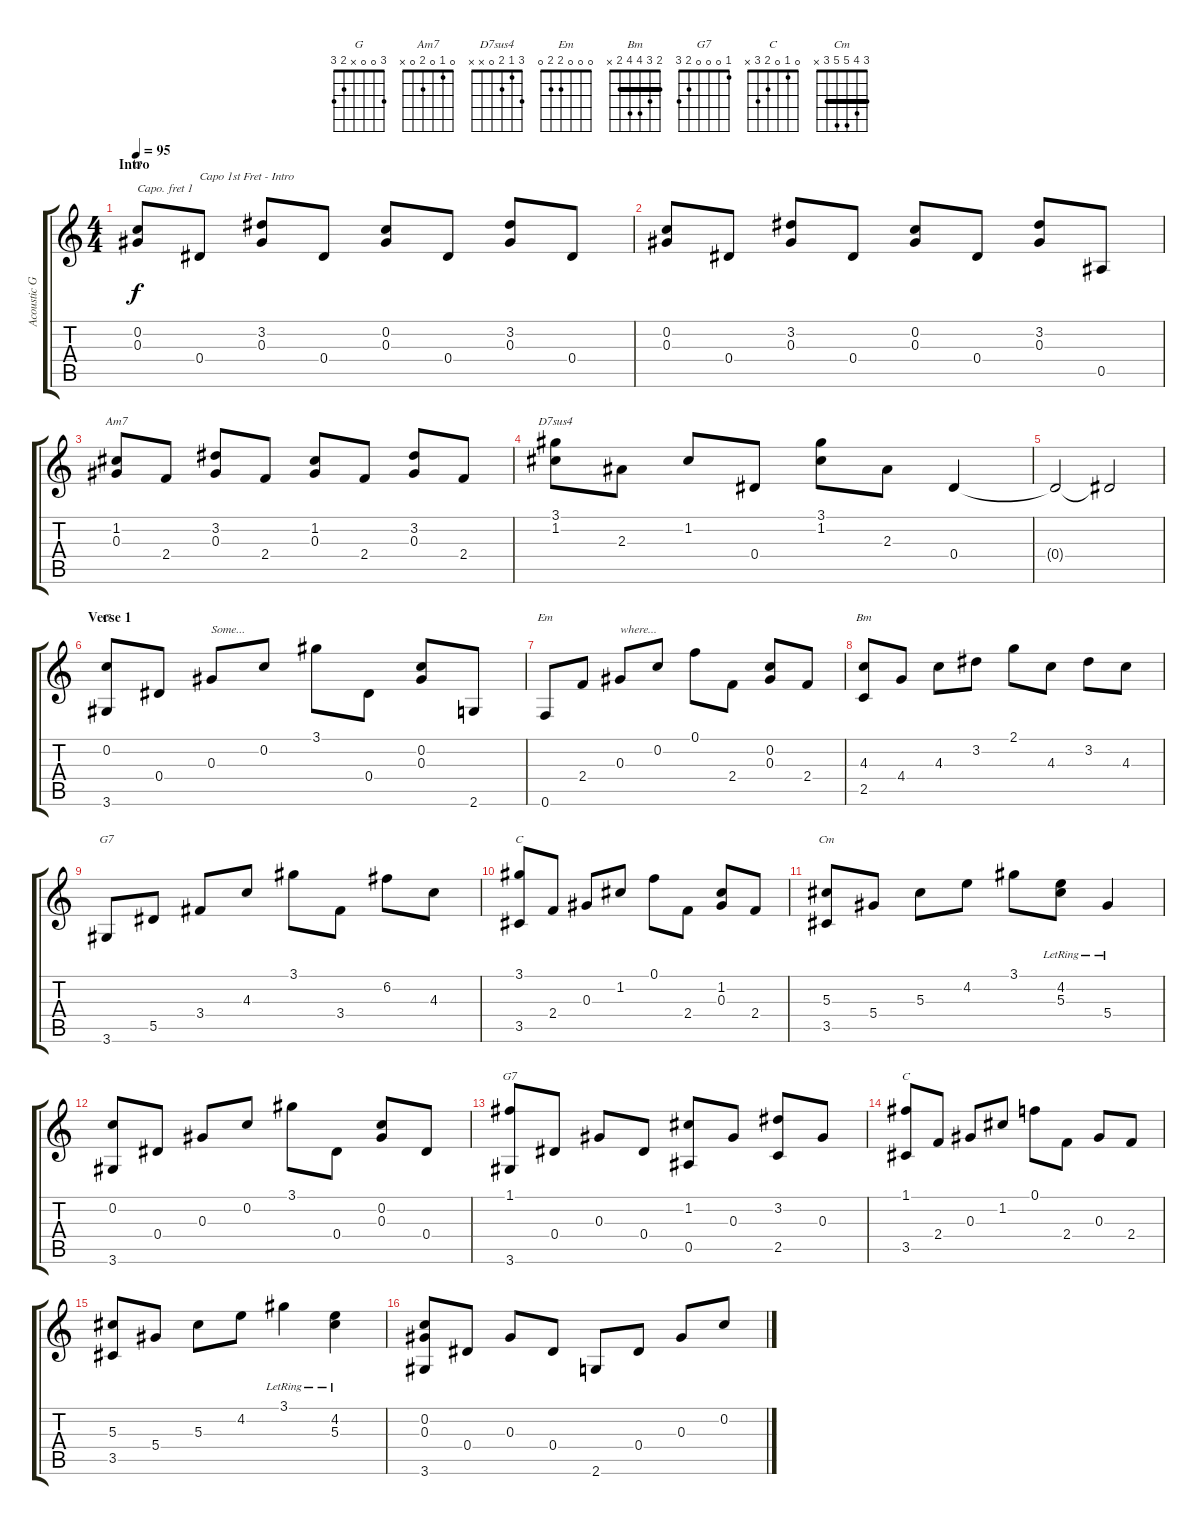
\track ("Acoustic Guitar" "Acoustic G") {instrument acousticguitarsteel}
\staff {score tabs}
\capo 1
\tuning (E4 B3 G3 D3 A2 E2) {hide}
\chord ("G" x 0 0 x x x)
\chord ("Am7" 0 1 0 2 0 x)
\chord ("D7sus4" 3 1 2 0 x x)
\chord ("G" 3 0 0 x 2 3)
\chord ("Em" 0 0 0 2 2 0)
\chord ("Bm" 2 3 4 4 2 x) {barre 2}
\chord ("G7" 3 3 4 3 5 3) {barre 3}
\chord ("C" 3 1 0 2 3 x)
\chord ("Cm" 3 4 5 5 3 x) {barre 3}
\chord ("G7" 1 0 0 0 2 3)
\chord ("C" 0 1 0 2 3 x)
\ts (4 4)
\section ("" "Intro")
\tempo 95
\clef g2
\ks c
(0.2 0.3).8{ch "G" dy f instrument acousticguitarsteel} 0.4.8{txt "Capo 1st Fret - Intro"} (3.2 0.3).8 0.4.8 (0.2 0.3).8 0.4.8 (3.2 0.3).8 0.4.8 |
(0.2 0.3).8 0.4.8 (3.2 0.3).8 0.4.8 (0.2 0.3).8 0.4.8 (3.2 0.3).8 0.5.8 |
(1.2 0.3).8{ch "Am7"} 2.4.8 (3.2 0.3).8 2.4.8 (1.2 0.3).8 2.4.8 (3.2 0.3).8 2.4.8 |
(3.1 1.2).8{ch "D7sus4"} 2.3.8 1.2.8 0.4.8 (3.1 1.2).8 2.3.8 0.4.4 |
0.4{t}.2 0.4{t}.2 |
\section ("" "Verse 1")
(0.2 3.6).8{ch "G"} 0.4.8 0.3.8{txt "Some..."} 0.2.8 3.1.8 0.4.8 (0.2 0.3).8 2.6.8 |
0.6.8{ch "Em"} 2.4.8 0.3.8{txt "where..."} 0.2.8 0.1.8 2.4.8 (0.2 0.3).8 2.4.8 |
(4.3 2.5).8{ch "Bm"} 4.4.8 4.3.8 3.2.8 2.1.8 4.3.8 3.2.8 4.3.8 |
3.6.8{ch "G7"} 5.5.8 3.4.8 4.3.8 3.1.8 3.4.8 6.2.8 4.3.8 |
(3.1 3.5).8{ch "C"} 2.4.8 0.3.8 1.2.8 0.1.8 2.4.8 (1.2 0.3).8 2.4.8 |
(5.3 3.5).8{ch "Cm"} 5.4.8 5.3.8 4.2.8 3.1.8 (4.2{lr} 5.3{lr}).8 5.4{lr}.4 |
(0.2 3.6).8 0.4.8 0.3.8 0.2.8 3.1.8 0.4.8 (0.2 0.3).8 0.4.8 |
(1.1 3.6).8{ch "G7"} 0.4.8 0.3.8 0.4.8 (1.2 0.5).8 0.3.8 (3.2 2.5).8 0.3.8 |
(1.1 3.5).8{ch "C"} 2.4.8 0.3.8 1.2.8 0.1.8 2.4.8 0.3.8 2.4.8 |
(5.3 3.5).8 5.4.8 5.3.8 4.2.8 3.1{lr}.4 (4.2{lr} 5.3{lr}).4 |
(0.2 0.3 3.6).8 0.4.8 0.3.8 0.4.8 2.6.8 0.4.8 0.3.8 0.2.8
